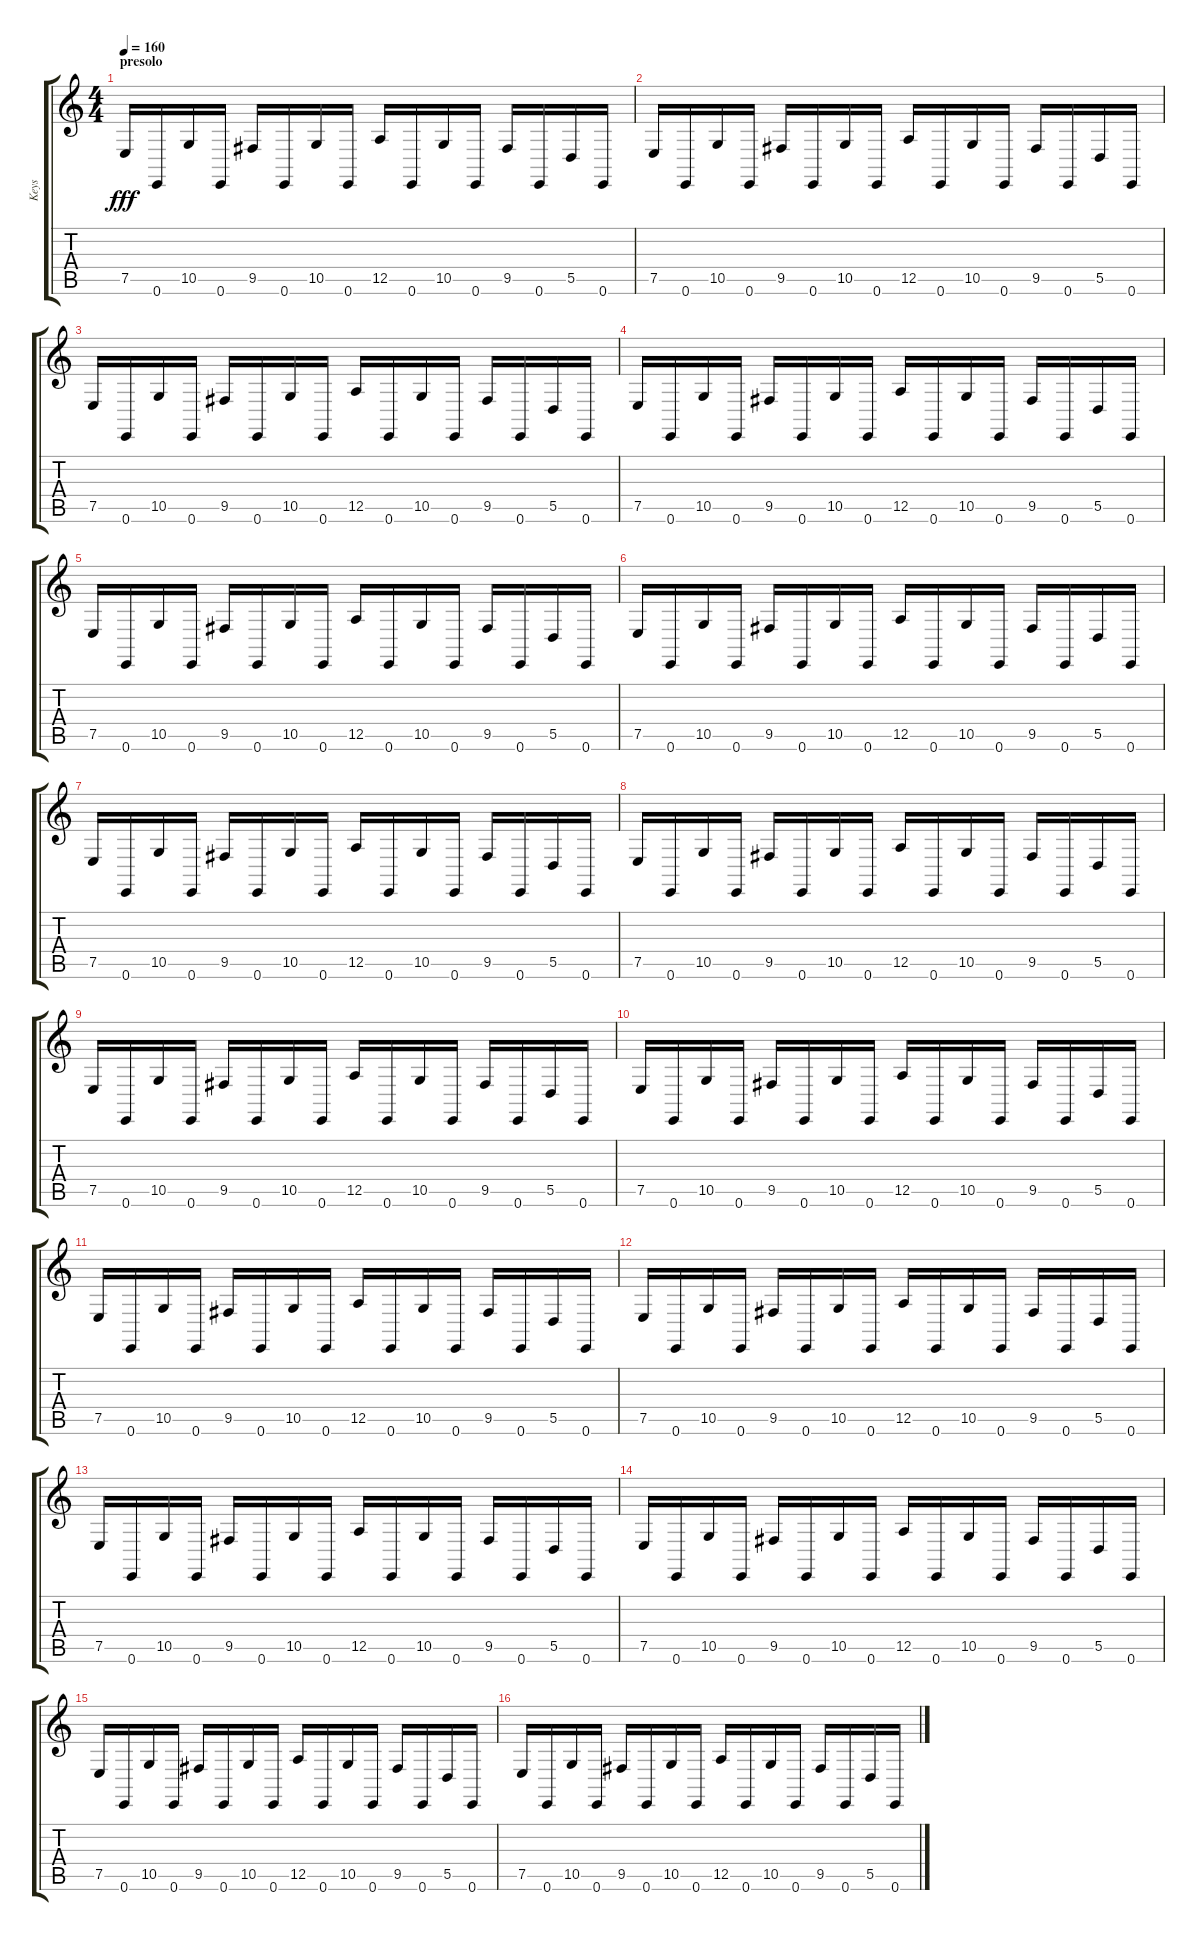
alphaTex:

\track ("Keys" "Keys") {instrument churchorgan}
\staff {score tabs}
\tuning (E4 B3 G3 D3 A2 E2) {hide}
\ts (4 4)
\section ("" "presolo")
\tempo 160
\clef g2
\ks c
7.5.16{dy fff balance 0} 0.6.16 10.5.16 0.6.16 9.5.16 0.6.16 10.5.16 0.6.16 12.5.16 0.6.16 10.5.16 0.6.16 9.5.16 0.6.16 5.5.16 0.6.16 |
7.5.16 0.6.16 10.5.16 0.6.16 9.5.16 0.6.16 10.5.16 0.6.16 12.5.16 0.6.16 10.5.16 0.6.16 9.5.16 0.6.16 5.5.16 0.6.16 |
7.5.16{balance 16} 0.6.16 10.5.16 0.6.16 9.5.16 0.6.16 10.5.16 0.6.16 12.5.16 0.6.16 10.5.16 0.6.16 9.5.16 0.6.16 5.5.16 0.6.16 |
7.5.16 0.6.16 10.5.16 0.6.16 9.5.16 0.6.16 10.5.16 0.6.16 12.5.16 0.6.16 10.5.16 0.6.16 9.5.16 0.6.16 5.5.16 0.6.16 |
7.5.16{balance 0} 0.6.16 10.5.16 0.6.16 9.5.16 0.6.16 10.5.16 0.6.16 12.5.16 0.6.16 10.5.16 0.6.16 9.5.16 0.6.16 5.5.16 0.6.16 |
7.5.16 0.6.16 10.5.16 0.6.16 9.5.16 0.6.16 10.5.16 0.6.16 12.5.16 0.6.16 10.5.16 0.6.16 9.5.16 0.6.16 5.5.16 0.6.16 |
7.5.16{balance 16} 0.6.16 10.5.16 0.6.16 9.5.16 0.6.16 10.5.16 0.6.16 12.5.16 0.6.16 10.5.16 0.6.16 9.5.16 0.6.16 5.5.16 0.6.16 |
7.5.16 0.6.16 10.5.16 0.6.16 9.5.16 0.6.16 10.5.16 0.6.16 12.5.16 0.6.16 10.5.16 0.6.16 9.5.16 0.6.16 5.5.16 0.6.16 |
7.5.16{balance 0} 0.6.16 10.5.16 0.6.16 9.5.16 0.6.16 10.5.16 0.6.16 12.5.16 0.6.16 10.5.16 0.6.16 9.5.16 0.6.16 5.5.16 0.6.16 |
7.5.16 0.6.16 10.5.16 0.6.16 9.5.16 0.6.16 10.5.16 0.6.16 12.5.16 0.6.16 10.5.16 0.6.16 9.5.16 0.6.16 5.5.16 0.6.16 |
7.5.16 0.6.16 10.5.16 0.6.16 9.5.16 0.6.16 10.5.16 0.6.16 12.5.16 0.6.16 10.5.16 0.6.16 9.5.16 0.6.16 5.5.16 0.6.16 |
7.5.16 0.6.16 10.5.16 0.6.16 9.5.16 0.6.16 10.5.16 0.6.16 12.5.16 0.6.16 10.5.16 0.6.16 9.5.16 0.6.16 5.5.16 0.6.16 |
7.5.16 0.6.16 10.5.16 0.6.16 9.5.16 0.6.16 10.5.16 0.6.16 12.5.16 0.6.16 10.5.16 0.6.16 9.5.16 0.6.16 5.5.16 0.6.16 |
7.5.16 0.6.16 10.5.16 0.6.16 9.5.16 0.6.16 10.5.16 0.6.16 12.5.16 0.6.16 10.5.16 0.6.16 9.5.16 0.6.16 5.5.16 0.6.16 |
7.5.16 0.6.16 10.5.16 0.6.16 9.5.16 0.6.16 10.5.16 0.6.16 12.5.16 0.6.16 10.5.16 0.6.16 9.5.16 0.6.16 5.5.16 0.6.16 |
7.5.16 0.6.16 10.5.16 0.6.16 9.5.16 0.6.16 10.5.16 0.6.16 12.5.16 0.6.16 10.5.16 0.6.16 9.5.16 0.6.16 5.5.16 0.6.16
